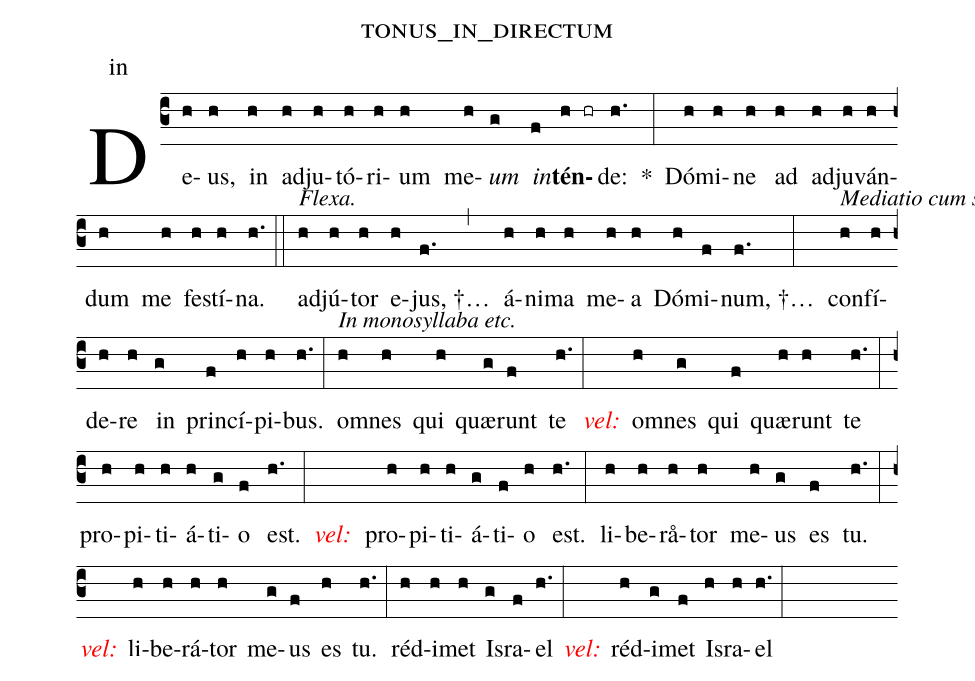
name: tonus_in_directum;
annotation: in;
%%
(c3)De(h)us,(h) in(h) ad(h)ju(h)tó(h)ri(h)um(h) me(h)<i>um</i>(g) <i>in</i>(f)<b>tén</b>(h hr)de:(h.) *(:) Dó(h)mi(h)ne(h) ad(h) ad(h)ju(h)ván(h)dum(h) me(h) fe(h)stí(h)na.(h.) (::)
ad<alt>Flexa.</alt>(h)jú(h)tor(h) e(h)jus, †…(f.) (,) á(h)ni(h)ma(h) me(h)a(h) Dó(h)mi(f)num, †…(f.) (:)
con<alt>Mediatio cum supervenienti.</alt>(h)fí(h)de(h)re(h) in(g) prin(f)cí(h)pi(h)bus.(h.) (:)
o<alt>In monosyllaba etc.</alt>(h)mnes(h) qui(h) quæ(g)runt(f) te(h.) (:) <v>\rubrique{vel:}</v>(//)
o(h)mnes(g) qui(f) quæ(h)runt(h) te(h.) (:)
pro(h)pi(h)ti(h)á(h)ti(g)o(f) est.(h.) (:) <v>\rubrique{vel:}</v>(//)
pro(h)pi(h)ti(h)á(g)ti(f)o(h) est.(h.) (:)
li(h)be(h)rå(h)tor(h) me(h)us(g) es(f) tu.(h.) (:) <v>\rubrique{vel:}</v>(//)
li(h)be(h)rá(h)tor(h) me(g)us(f) es(h) tu.(h.) (:)
réd(h)i(h)met(h) Is(g)ra(f)el(h.) (:) <v>\rubrique{vel:}</v>(//)
réd(h)i(g)met(f) Is(h)ra(h)el(h.) (:)
